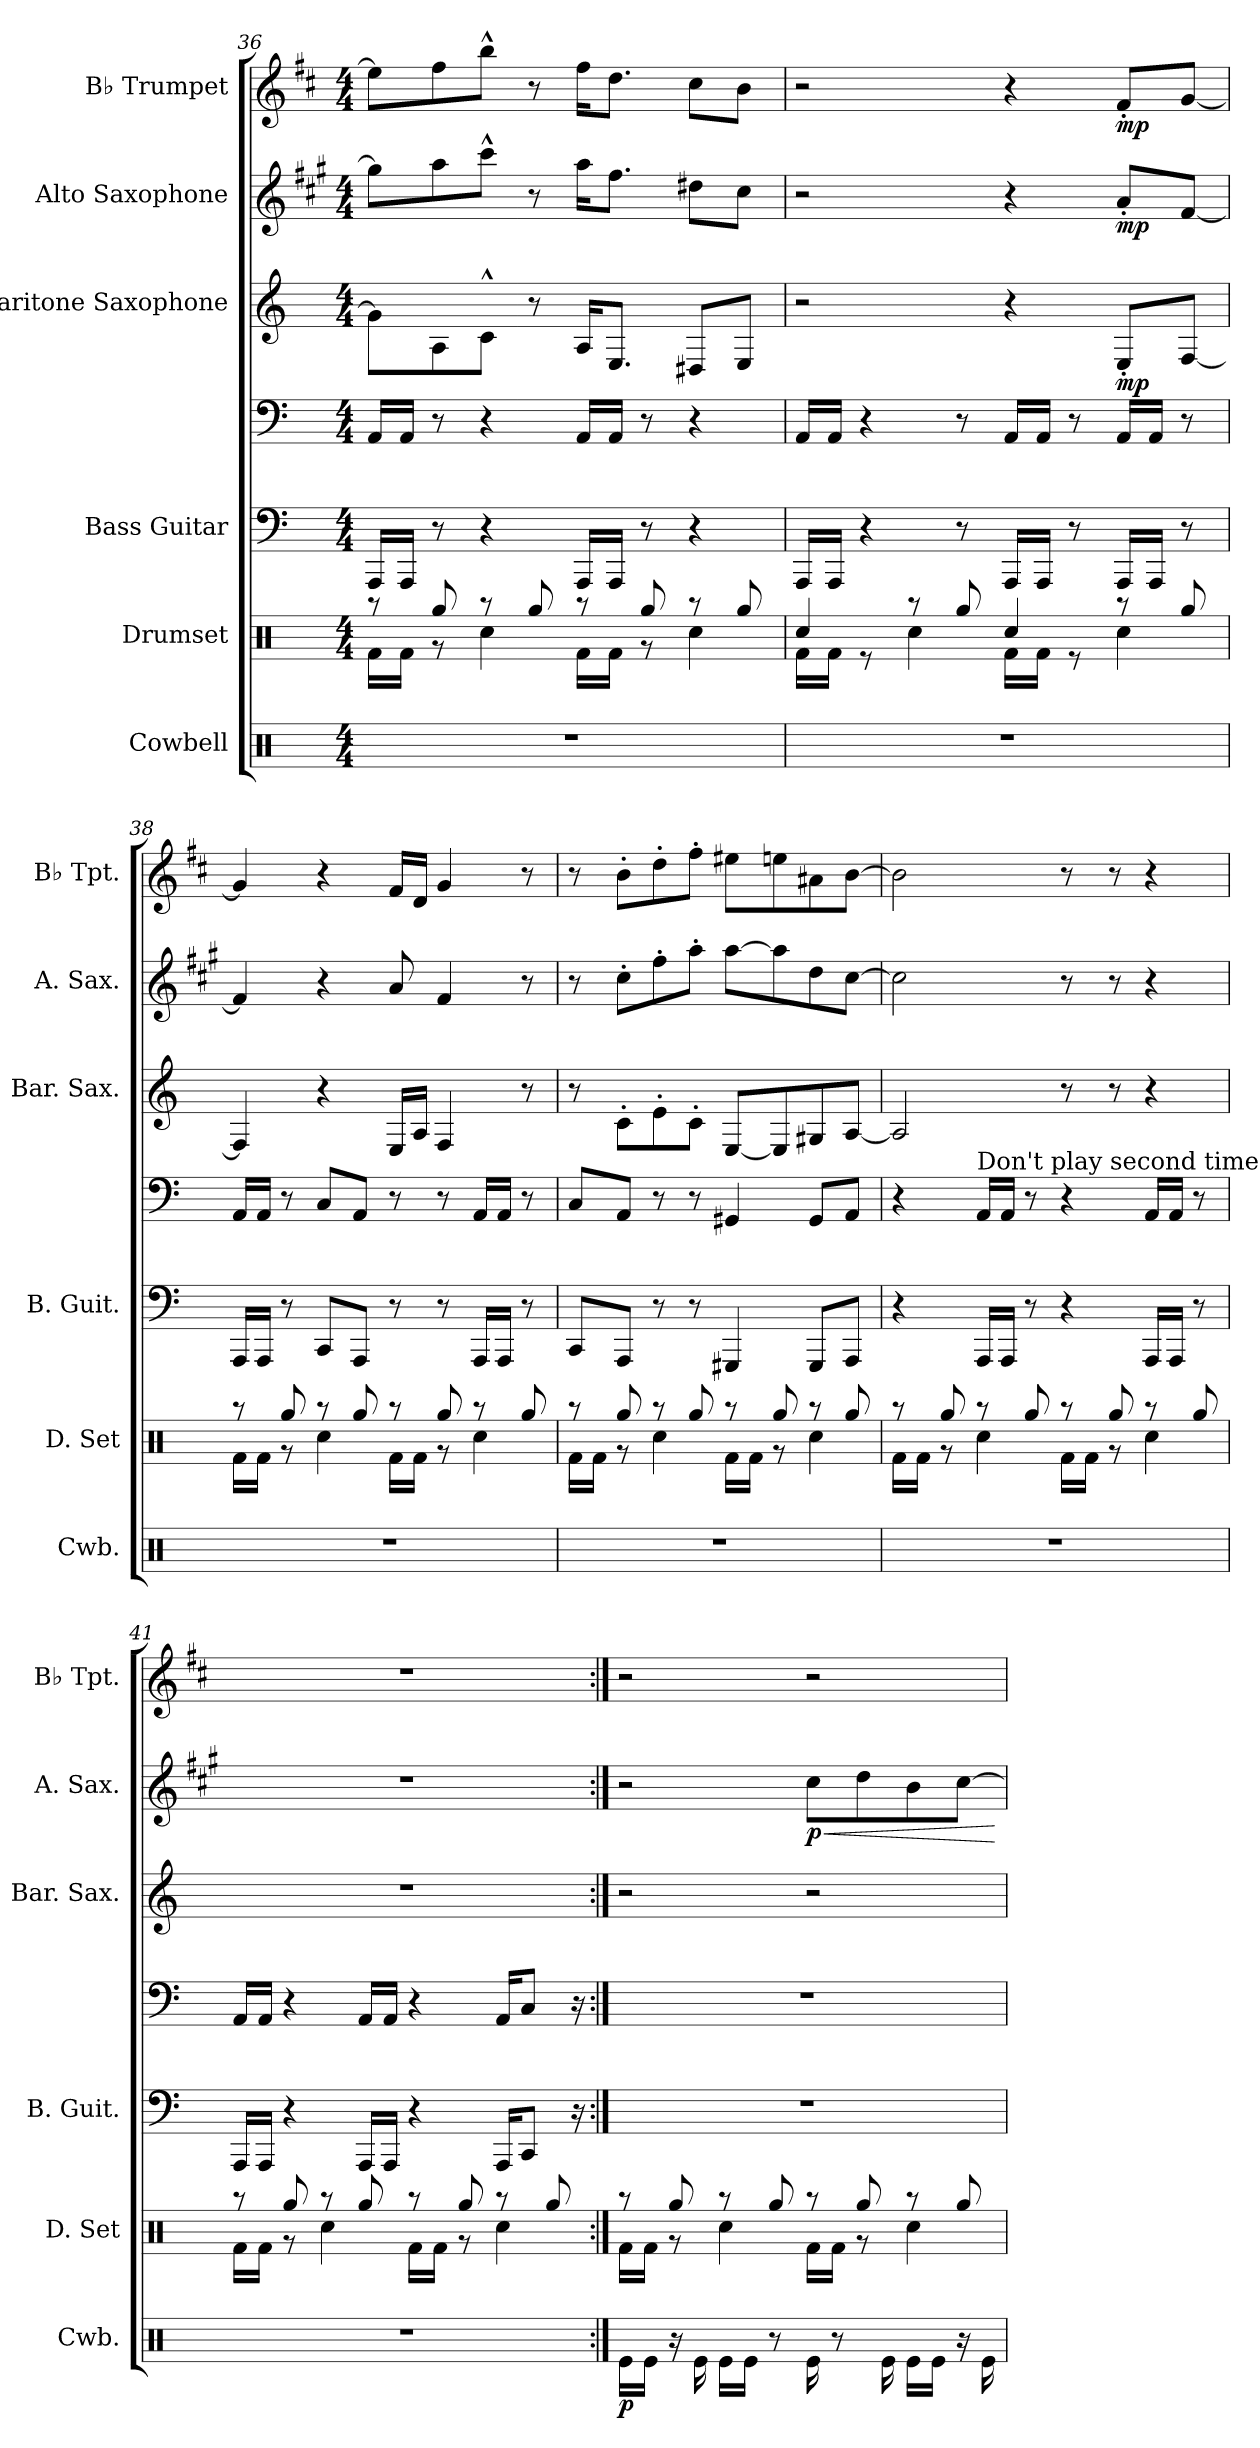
**kern	**dynam	**kern	**kern	**kern	**kern	**dynam	**kern	**dynam	**kern	**dynam
*part6	*part6	*part5	*part4	*part4	*part3	*part3	*part2	*part2	*part1	*part1
*staff7	*staff7	*staff6	*staff5	*staff4	*staff3	*staff3	*staff2	*staff2	*staff1	*staff1
*I"Cowbell	*	*I"Drumset	*I"Bass Guitar	*	*I"Baritone Saxophone	*	*I"Alto Saxophone	*	*I"B♭ Trumpet	*
*I'Cwb.	*	*I'D. Set	*I'B. Guit.	*	*I'Bar. Sax.	*	*I'A. Sax.	*	*I'B♭ Tpt.	*
!!LO:PB:g=z
*clefX	*	*clefX	*	*clefF4	*clefG2	*	*clefG2	*	*clefG2	*
*	*	*	*ITrd7c12	*ITrd7c12	*ITrd12c21	*	*ITrd5c9	*	*ITrd1c2	*
*k[]	*	*k[]	*k[]	*k[]	*k[]	*	*k[]	*	*k[]	*
*M4/4	*	*M4/4	*M4/4	*M4/4	*M4/4	*	*M4/4	*	*M4/4	*
=36	=36	=36	=36	=36	=36	=36	=36	=36	=36	=36
*	*	*^	*	*	*	*	*	*	*	*
1r	.	8r	16Rf\LL	16AAAALL	16AAA/LL	8G#\L]	.	8b\L]	.	8dd#\L]	.
.	.	.	16Rf\JJ	16AAAAJJ	16AAA/JJ	.	.	.	.	.	.
.	.	8Rgg/	8r	8r	8r	8AA\	.	8cc\	.	8ee\	.
.	.	8r	4Rcc\	4r	4r	8C^^\J	.	8ee^^\J	.	8aa^^\J	.
.	.	8Rgg/	.	.	.	8r	.	8r	.	8r	.
.	.	8r	16Rf\LL	16AAAALL	16AAA/LL	16AA/KL	.	16cc\KL	.	16ee\KL	.
.	.	.	16Rf\JJ	16AAAAJJ	16AAA/JJ	8.EE/J	.	8.a\J	.	8.cc\J	.
.	.	8Rgg/	8r	8r	8r	.	.	.	.	.	.
.	.	8r	4Rcc\	4r	4r	8DD#X/L	.	8f#X\L	.	8b\L	.
.	.	8Rgg/	.	.	.	8EE/J	.	8e\J	.	8a\J	.
=37	=37	=37	=37	=37	=37	=37	=37	=37	=37	=37	=37
1r	.	4Rcc/	16Rf\LL	16AAAALL	16AAA/LL	2r	.	2r	.	2r	.
.	.	.	16Rf\JJ	16AAAAJJ	16AAA/JJ	.	.	.	.	.	.
.	.	.	8r	4r	4r	.	.	.	.	.	.
.	.	8r	4Rcc\	.	.	.	.	.	.	.	.
.	.	8Rgg/	.	8r	8r	.	.	.	.	.	.
.	.	4Rcc/	16Rf\LL	16AAAALL	16AAA/LL	4r	.	4r	.	4r	.
.	.	.	16Rf\JJ	16AAAAJJ	16AAA/JJ	.	.	.	.	.	.
.	.	.	8r	8r	8r	.	.	.	.	.	.
!	!	!	!	!	!	!	!LO:DY:b	!	!LO:DY:b	!	!LO:DY:b
.	.	8r	4Rcc\	16AAAALL	16AAA/LL	8EE'/L	mp	8c'/L	mp	8e'/L	mp
.	.	.	.	16AAAAJJ	16AAA/JJ	.	.	.	.	.	.
.	.	8Rgg/	.	8r	8r	[8FF/J	.	[8A/J	.	[8f/J	.
=38	=38	=38	=38	=38	=38	=38	=38	=38	=38	=38	=38
1r	.	8r	16Rf\LL	16AAAALL	16AAA/LL	4FF/]	.	4A/]	.	4f/]	.
.	.	.	16Rf\JJ	16AAAAJJ	16AAA/JJ	.	.	.	.	.	.
.	.	8Rgg/	8r	8r	8r	.	.	.	.	.	.
.	.	8r	4Rcc\	8CCCL	8CC/L	4r	.	4r	.	4r	.
.	.	8Rgg/	.	8AAAAJ	8AAA/J	.	.	.	.	.	.
.	.	8r	16Rf\LL	8r	8r	16EE/LL	.	8c/	.	16e/LL	.
.	.	.	16Rf\JJ	.	.	16AA/JJ	.	.	.	16c/JJ	.
.	.	8Rgg/	8r	8r	8r	4FF/	.	4A/	.	4f/	.
.	.	8r	4Rcc\	16AAAALL	16AAA/LL	.	.	.	.	.	.
.	.	.	.	16AAAAJJ	16AAA/JJ	.	.	.	.	.	.
.	.	8Rgg/	.	8r	8r	8r	.	8r	.	8r	.
!!LO:LB:g=z
=39	=39	=39	=39	=39	=39	=39	=39	=39	=39	=39	=39
1r	.	8r	16Rf\LL	8CCCL	8CC/L	8r	.	8r	.	8r	.
.	.	.	16Rf\JJ	.	.	.	.	.	.	.	.
.	.	8Rgg/	8r	8AAAAJ	8AAA/J	8C'\L	.	8e'\L	.	8a'\L	.
.	.	8r	4Rcc\	8r	8r	8E'\	.	8a'\	.	8cc'\	.
.	.	8Rgg/	.	8r	8r	8C'\J	.	8cc'\J	.	8ee'\J	.
.	.	8r	16Rf\LL	4GGGG#X	4GGG#X/	[8EE/L	.	[8cc\L	.	8dd#X\L	.
.	.	.	16Rf\JJ	.	.	.	.	.	.	.	.
.	.	8Rgg/	8r	.	.	8EE/]	.	8cc\]	.	8ddn\	.
.	.	8r	4Rcc\	8GGGG#L	8GGG#/L	8GG#X/	.	8f\	.	8g#X\	.
.	.	8Rgg/	.	8AAAAJ	8AAA/J	[8AA/J	.	[8e\J	.	[8a\J	.
=40	=40	=40	=40	=40	=40	=40	=40	=40	=40	=40	=40
1r	.	8r	16Rf\LL	4r	4r	2AA/]	.	2e\]	.	2a\]	.
.	.	.	16Rf\JJ	.	.	.	.	.	.	.	.
.	.	8Rgg/	8r	.	.	.	.	.	.	.	.
!	!	!	!	!	!LO:TX:a:t=Don't play second time	!	!	!	!	!	!
.	.	8r	4Rcc\	16AAAALL	16AAA/LL	.	.	.	.	.	.
.	.	.	.	16AAAAJJ	16AAA/JJ	.	.	.	.	.	.
.	.	8Rgg/	.	8r	8r	.	.	.	.	.	.
.	.	8r	16Rf\LL	4r	4r	8r	.	8r	.	8r	.
.	.	.	16Rf\JJ	.	.	.	.	.	.	.	.
.	.	8Rgg/	8r	.	.	8r	.	8r	.	8r	.
.	.	8r	4Rcc\	16AAAALL	16AAA/LL	4r	.	4r	.	4r	.
.	.	.	.	16AAAAJJ	16AAA/JJ	.	.	.	.	.	.
.	.	8Rgg/	.	8r	8r	.	.	.	.	.	.
!!LO:PB:g=z
=41	=41	=41	=41	=41	=41	=41	=41	=41	=41	=41	=41
1r	.	8r	16Rf\LL	16AAAALL	16AAA/LL	1r	.	1r	.	1r	.
.	.	.	16Rf\JJ	16AAAAJJ	16AAA/JJ	.	.	.	.	.	.
.	.	8Rgg/	8r	4r	4r	.	.	.	.	.	.
.	.	8r	4Rcc\	.	.	.	.	.	.	.	.
.	.	8Rgg/	.	16AAAALL	16AAA/LL	.	.	.	.	.	.
.	.	.	.	16AAAAJJ	16AAA/JJ	.	.	.	.	.	.
.	.	8r	16Rf\LL	4r	4r	.	.	.	.	.	.
.	.	.	16Rf\JJ	.	.	.	.	.	.	.	.
.	.	8Rgg/	8r	.	.	.	.	.	.	.	.
.	.	8r	4Rcc\	16AAAAKL	16AAA/KL	.	.	.	.	.	.
.	.	.	.	8CCCJ	8CC/J	.	.	.	.	.	.
.	.	8Rgg/	.	.	.	.	.	.	.	.	.
.	.	.	.	16r	16r	.	.	.	.	.	.
=42:|!	=42:|!	=42:|!	=42:|!	=42:|!	=42:|!	=42:|!	=42:|!	=42:|!	=42:|!	=42:|!	=42:|!
!	!LO:DY:b	!	!	!	!	!	!	!	!	!	!
16Re\LL	p	8r	16Rf\LL	1r	1r	2r	.	2r	.	2r	.
16Re\JJ	.	.	16Rf\JJ	.	.	.	.	.	.	.	.
16r	.	8Rgg/	8r	.	.	.	.	.	.	.	.
16Re\	.	.	.	.	.	.	.	.	.	.	.
16Re\LL	.	8r	4Rcc\	.	.	.	.	.	.	.	.
16Re\JJ	.	.	.	.	.	.	.	.	.	.	.
8r	.	8Rgg/	.	.	.	.	.	.	.	.	.
!	!	!	!	!	!	!	!	!	!LO:HP:b	!	!
!	!	!	!	!	!	!	!	!	!LO:DY:n=1:b	!	!
16Re\	.	8r	16Rf\LL	.	.	2r	.	8e\L	< p	2r	.
8r	.	.	16Rf\JJ	.	.	.	.	.	.	.	.
.	.	8Rgg/	8r	.	.	.	.	8f\	.	.	.
16Re\	.	.	.	.	.	.	.	.	.	.	.
16Re\LL	.	8r	4Rcc\	.	.	.	.	8d\	.	.	.
16Re\JJ	.	.	.	.	.	.	.	.	.	.	.
16r	.	8Rgg/	.	.	.	.	.	[8e\J	.	.	.
16Re\	.	.	.	.	.	.	.	.	.	.	.
*	*	*v	*v	*	*	*	*	*	*	*	*
.	.	.	.	.	.	.	.	[	.	.
=	=	=	=	=	=	=	=	=	=	=
*-	*-	*-	*-	*-	*-	*-	*-	*-	*-	*-
